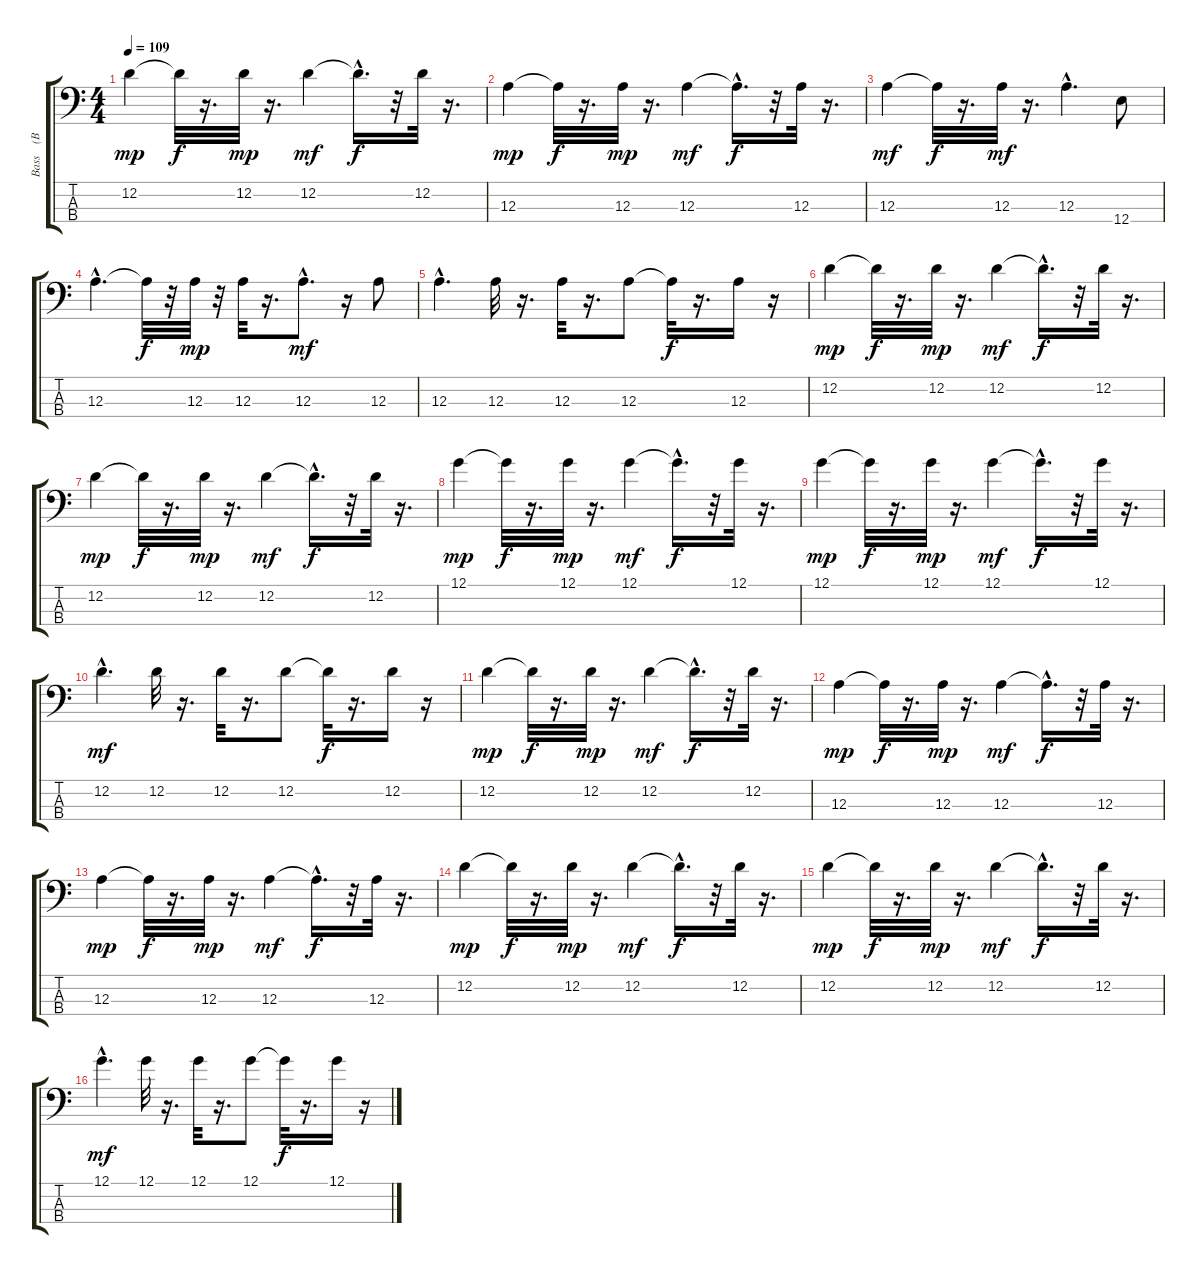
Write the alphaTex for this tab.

\track ("Bass    (BB)" "Bass    (B") {instrument fretlessbass}
\staff {score tabs}
\tuning (G2 D2 A1 E1) {hide}
\ts (4 4)
\tempo 109
\clef f4
\ks c
12.2.4{dy mp} 12.2{t}.32{dy f} r.16{d} 12.2.32{dy mp} r.16{d} 12.2.4{dy mf} 12.2{hac t}.16{d dy f} r.32 12.2.32 r.16{d} |
12.3.4{dy mp} 12.3{t}.32{dy f} r.16{d} 12.3.32{dy mp} r.16{d} 12.3.4{dy mf} 12.3{hac t}.16{d dy f} r.32 12.3.32 r.16{d} |
12.3.4{dy mf} 12.3{t}.32{dy f} r.16{d} 12.3.32{dy mf} r.16{d} 12.3{hac}.4{d} 12.4.8 |
12.3{hac}.4{d} 12.3{t}.32{dy f} r.32 12.3.32{dy mp} r.32 12.3.32 r.16{d} 12.3{hac}.8{d dy mf} r.16 12.3.8 |
12.3{hac}.4{d} 12.3.32 r.16{d} 12.3.32 r.16{d} 12.3.8 12.3{t}.32{dy f} r.16{d} 12.3.16 r.16 |
12.2.4{dy mp} 12.2{t}.32{dy f} r.16{d} 12.2.32{dy mp} r.16{d} 12.2.4{dy mf} 12.2{hac t}.16{d dy f} r.32 12.2.32 r.16{d} |
12.2.4{dy mp} 12.2{t}.32{dy f} r.16{d} 12.2.32{dy mp} r.16{d} 12.2.4{dy mf} 12.2{hac t}.16{d dy f} r.32 12.2.32 r.16{d} |
12.1.4{dy mp} 12.1{t}.32{dy f} r.16{d} 12.1.32{dy mp} r.16{d} 12.1.4{dy mf} 12.1{hac t}.16{d dy f} r.32 12.1.32 r.16{d} |
12.1.4{dy mp} 12.1{t}.32{dy f} r.16{d} 12.1.32{dy mp} r.16{d} 12.1.4{dy mf} 12.1{hac t}.16{d dy f} r.32 12.1.32 r.16{d} |
12.2{hac}.4{d dy mf} 12.2.32 r.16{d} 12.2.32 r.16{d} 12.2.8 12.2{t}.32{dy f} r.16{d} 12.2.16 r.16 |
12.2.4{dy mp} 12.2{t}.32{dy f} r.16{d} 12.2.32{dy mp} r.16{d} 12.2.4{dy mf} 12.2{hac t}.16{d dy f} r.32 12.2.32 r.16{d} |
12.3.4{dy mp} 12.3{t}.32{dy f} r.16{d} 12.3.32{dy mp} r.16{d} 12.3.4{dy mf} 12.3{hac t}.16{d dy f} r.32 12.3.32 r.16{d} |
12.3.4{dy mp} 12.3{t}.32{dy f} r.16{d} 12.3.32{dy mp} r.16{d} 12.3.4{dy mf} 12.3{hac t}.16{d dy f} r.32 12.3.32 r.16{d} |
12.2.4{dy mp} 12.2{t}.32{dy f} r.16{d} 12.2.32{dy mp} r.16{d} 12.2.4{dy mf} 12.2{hac t}.16{d dy f} r.32 12.2.32 r.16{d} |
12.2.4{dy mp} 12.2{t}.32{dy f} r.16{d} 12.2.32{dy mp} r.16{d} 12.2.4{dy mf} 12.2{hac t}.16{d dy f} r.32 12.2.32 r.16{d} |
12.1{hac}.4{d dy mf} 12.1.32 r.16{d} 12.1.32 r.16{d} 12.1.8 12.1{t}.32{dy f} r.16{d} 12.1.16 r.16
